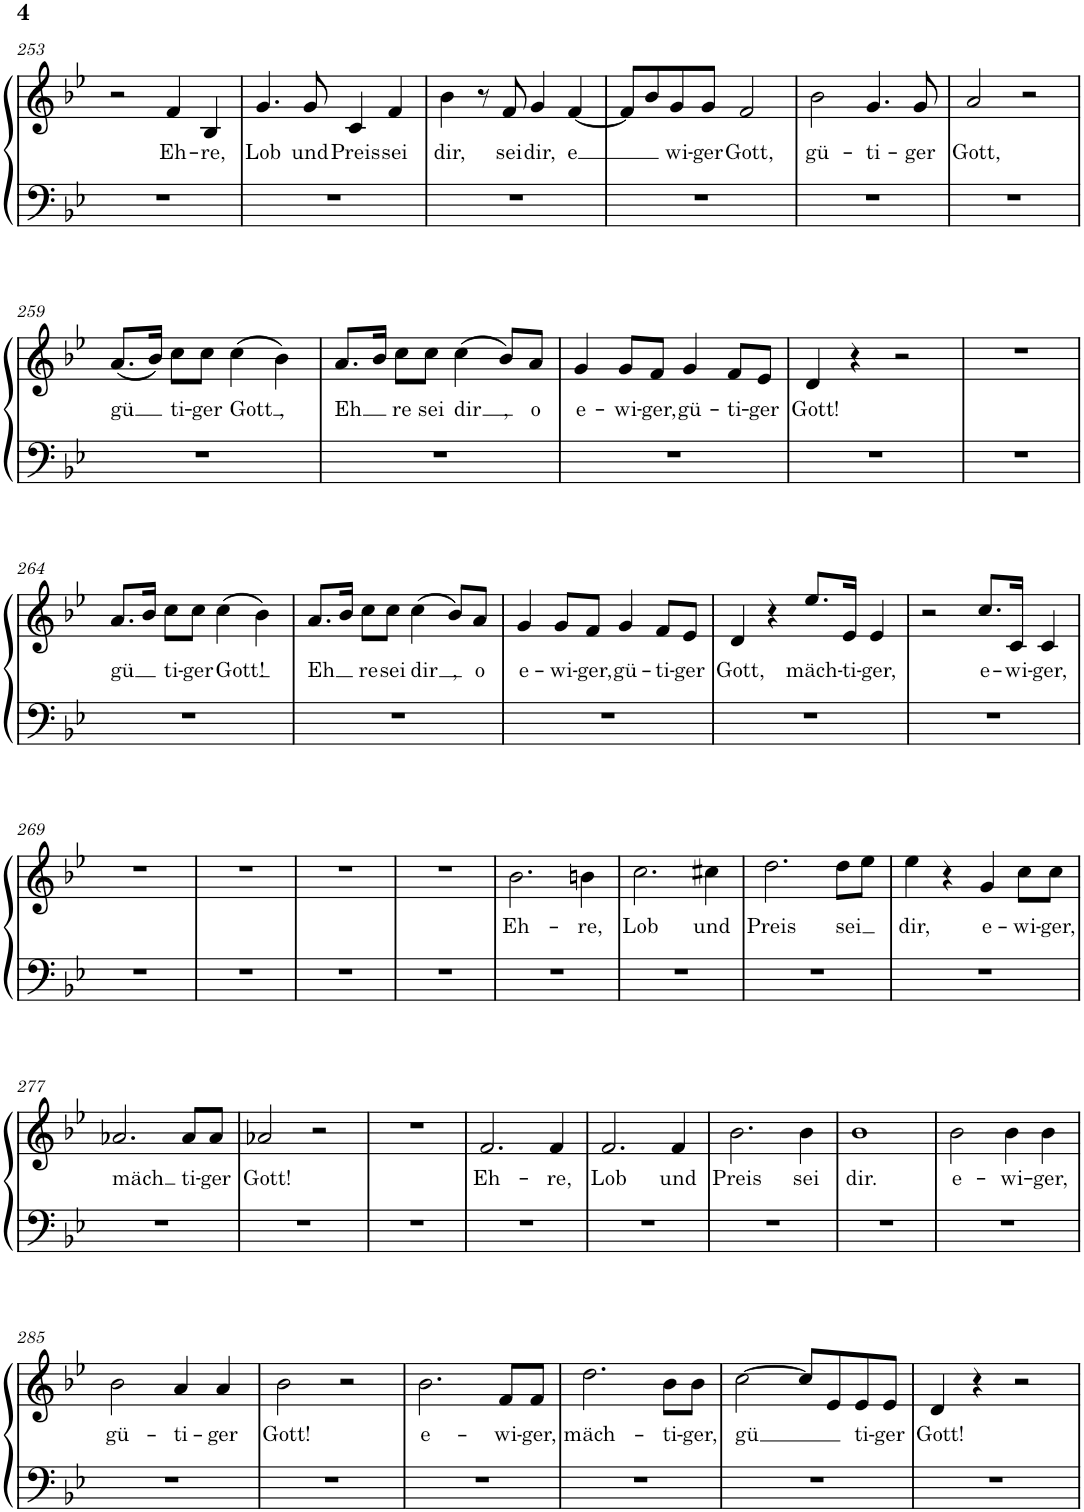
**kern	**kern	**text
*part1	*part1	*part1
*staff2	*staff1	*staff1
*I"Piano	*	*
*I'Pno.	*	*
!!LO:PB:g=z
*clefF4	*clefG2	*
*k[b-e-]	*k[b-e-]	*
*M4/4	*M4/4	*
*met(c)	*met(c)	*
=253	=253	=253
1r	2r	.
!	!	!LO:LY:b
.	4f/	Eh-
!	!	!LO:LY:b
.	4B-/	-re,
=254	=254	=254
!	!	!LO:LY:b
1r	4.g/	Lob
!	!	!LO:LY:b
.	8g/	und
!	!	!LO:LY:b
.	4c/	Preis
!	!	!LO:LY:b
.	4f/	sei
=255	=255	=255
!	!	!LO:LY:b
1r	4b-\	dir,
.	8r	.
!	!	!LO:LY:b
.	8f/	sei
!	!	!LO:LY:b
.	4g/	dir,
!	!	!LO:LY:b
.	[4f/	e
=256	=256	=256
1r	8f/L]	.
.	8b-/	.
!	!	!LO:LY:b
.	8g/	wi-
!	!	!LO:LY:b
.	8g/J	-ger
!	!	!LO:LY:b
.	2f/	Gott,
=257	=257	=257
!	!	!LO:LY:b
1r	2b-\	gü-
!	!	!LO:LY:b
.	4.g/	-ti-
!	!	!LO:LY:b
.	8g/	-ger
=258	=258	=258
!	!	!LO:LY:b
1r	2a/	Gott,
.	2r	.
!!LO:LB:g=z
=259	=259	=259
!	!	!LO:LY:b
1r	(8.a/L	gü
.	16b-/Jk)	.
!	!	!LO:LY:b
.	8cc\L	ti-
!	!	!LO:LY:b
.	8cc\J	-ger
!	!	!LO:LY:b
.	(4cc\	Gott
!	!	!LO:LY:b
.	4b-\)	,
=260	=260	=260
!	!	!LO:LY:b
1r	8.a/L	-Eh
.	16b-/Jk	.
!	!	!LO:LY:b
.	8cc\L	re
!	!	!LO:LY:b
.	8cc\J	sei
!	!	!LO:LY:b
.	(4cc\	dir
!	!	!LO:LY:b
.	8b-/L)	,
!	!	!LO:LY:b
.	8a/J	o
=261	=261	=261
!	!	!LO:LY:b
1r	4g/	e-
!	!	!LO:LY:b
.	8g/L	-wi-
!	!	!LO:LY:b
.	8f/J	-ger,
!	!	!LO:LY:b
.	4g/	gü-
!	!	!LO:LY:b
.	8f/L	-ti-
!	!	!LO:LY:b
.	8e-/J	-ger
=262	=262	=262
!	!	!LO:LY:b
1r	4d/	Gott!
.	4r	.
.	2r	.
=263	=263	=263
1r	1r	.
!!LO:LB:g=z
=264	=264	=264
!	!	!LO:LY:b
1r	8.a/L	gü
.	16b-/Jk	.
!	!	!LO:LY:b
.	8cc\L	ti-
!	!	!LO:LY:b
.	8cc\J	-ger
!	!	!LO:LY:b
.	(4cc\	Gott
!	!	!LO:LY:b
.	4b-\)	\!
=265	=265	=265
!	!	!LO:LY:b
1r	8.a/L	-Eh
.	16b-/Jk	.
!	!	!LO:LY:b
.	8cc\L	re
!	!	!LO:LY:b
.	8cc\J	sei
!	!	!LO:LY:b
.	(4cc\	dir
!	!	!LO:LY:b
.	8b-/L)	,
!	!	!LO:LY:b
.	8a/J	o
=266	=266	=266
!	!	!LO:LY:b
1r	4g/	e-
!	!	!LO:LY:b
.	8g/L	-wi-
!	!	!LO:LY:b
.	8f/J	-ger,
!	!	!LO:LY:b
.	4g/	gü-
!	!	!LO:LY:b
.	8f/L	-ti-
!	!	!LO:LY:b
.	8e-/J	-ger
=267	=267	=267
!	!	!LO:LY:b
1r	4d/	Gott,
.	4r	.
!	!	!LO:LY:b
.	8.ee-/L	mäch-
!	!	!LO:LY:b
.	16e-/Jk	-ti-
!	!	!LO:LY:b
.	4e-/	-ger,
=268	=268	=268
1r	2r	.
!	!	!LO:LY:b
.	8.cc/L	e-
!	!	!LO:LY:b
.	16c/Jk	-wi-
!	!	!LO:LY:b
.	4c/	-ger,
!!LO:LB:g=z
=269	=269	=269
1r	1r	.
=270	=270	=270
1r	1r	.
=271	=271	=271
1r	1r	.
=272	=272	=272
1r	1r	.
=273	=273	=273
!	!	!LO:LY:b
1r	2.b-\	Eh-
!	!	!LO:LY:b
.	4bn\	-re,
=274	=274	=274
!	!	!LO:LY:b
1r	2.cc\	Lob
!	!	!LO:LY:b
.	4cc#X\	und
=275	=275	=275
!	!	!LO:LY:b
1r	2.dd\	Preis
!	!	!LO:LY:b
.	8dd\L	sei
.	8ee-\J	.
=276	=276	=276
!	!	!LO:LY:b
1r	4ee-\	dir,
.	4r	.
!	!	!LO:LY:b
.	4g/	e-
!	!	!LO:LY:b
.	8cc\L	-wi-
!	!	!LO:LY:b
.	8cc\J	-ger,
!!LO:LB:g=z
=277	=277	=277
!	!	!LO:LY:b
1r	2.a-X/	mäch
!	!	!LO:LY:b
.	8a-/L	ti-
!	!	!LO:LY:b
.	8a-/J	-ger
=278	=278	=278
!	!	!LO:LY:b
1r	2a-X/	Gott!
.	2r	.
=279	=279	=279
1r	1r	.
=280	=280	=280
!	!	!LO:LY:b
1r	2.f/	Eh-
!	!	!LO:LY:b
.	4f/	-re,
=281	=281	=281
!	!	!LO:LY:b
1r	2.f/	Lob
!	!	!LO:LY:b
.	4f/	und
=282	=282	=282
!	!	!LO:LY:b
1r	2.b-\	Preis
!	!	!LO:LY:b
.	4b-\	sei
=283	=283	=283
!	!	!LO:LY:b
1r	1b-	dir.
=284	=284	=284
!	!	!LO:LY:b
1r	2b-\	e-
!	!	!LO:LY:b
.	4b-\	-wi-
!	!	!LO:LY:b
.	4b-\	-ger,
!!LO:LB:g=z
=285	=285	=285
!	!	!LO:LY:b
1r	2b-\	gü-
!	!	!LO:LY:b
.	4a/	-ti-
!	!	!LO:LY:b
.	4a/	-ger
=286	=286	=286
!	!	!LO:LY:b
1r	2b-\	Gott!
.	2r	.
=287	=287	=287
!	!	!LO:LY:b
1r	2.b-\	e-
!	!	!LO:LY:b
.	8f/L	-wi-
!	!	!LO:LY:b
.	8f/J	-ger,
=288	=288	=288
!	!	!LO:LY:b
1r	2.dd\	mäch-
!	!	!LO:LY:b
.	8b-\L	-ti-
!	!	!LO:LY:b
.	8b-\J	-ger,
=289	=289	=289
!	!	!LO:LY:b
1r	[2cc\	gü
.	8cc/L]	.
.	8e-/	.
!	!	!LO:LY:b
.	8e-/	ti-
!	!	!LO:LY:b
.	8e-/J	-ger
=290	=290	=290
!	!	!LO:LY:b
1r	4d/	Gott!
.	4r	.
.	2r	.
=	=	=
*-	*-	*-
